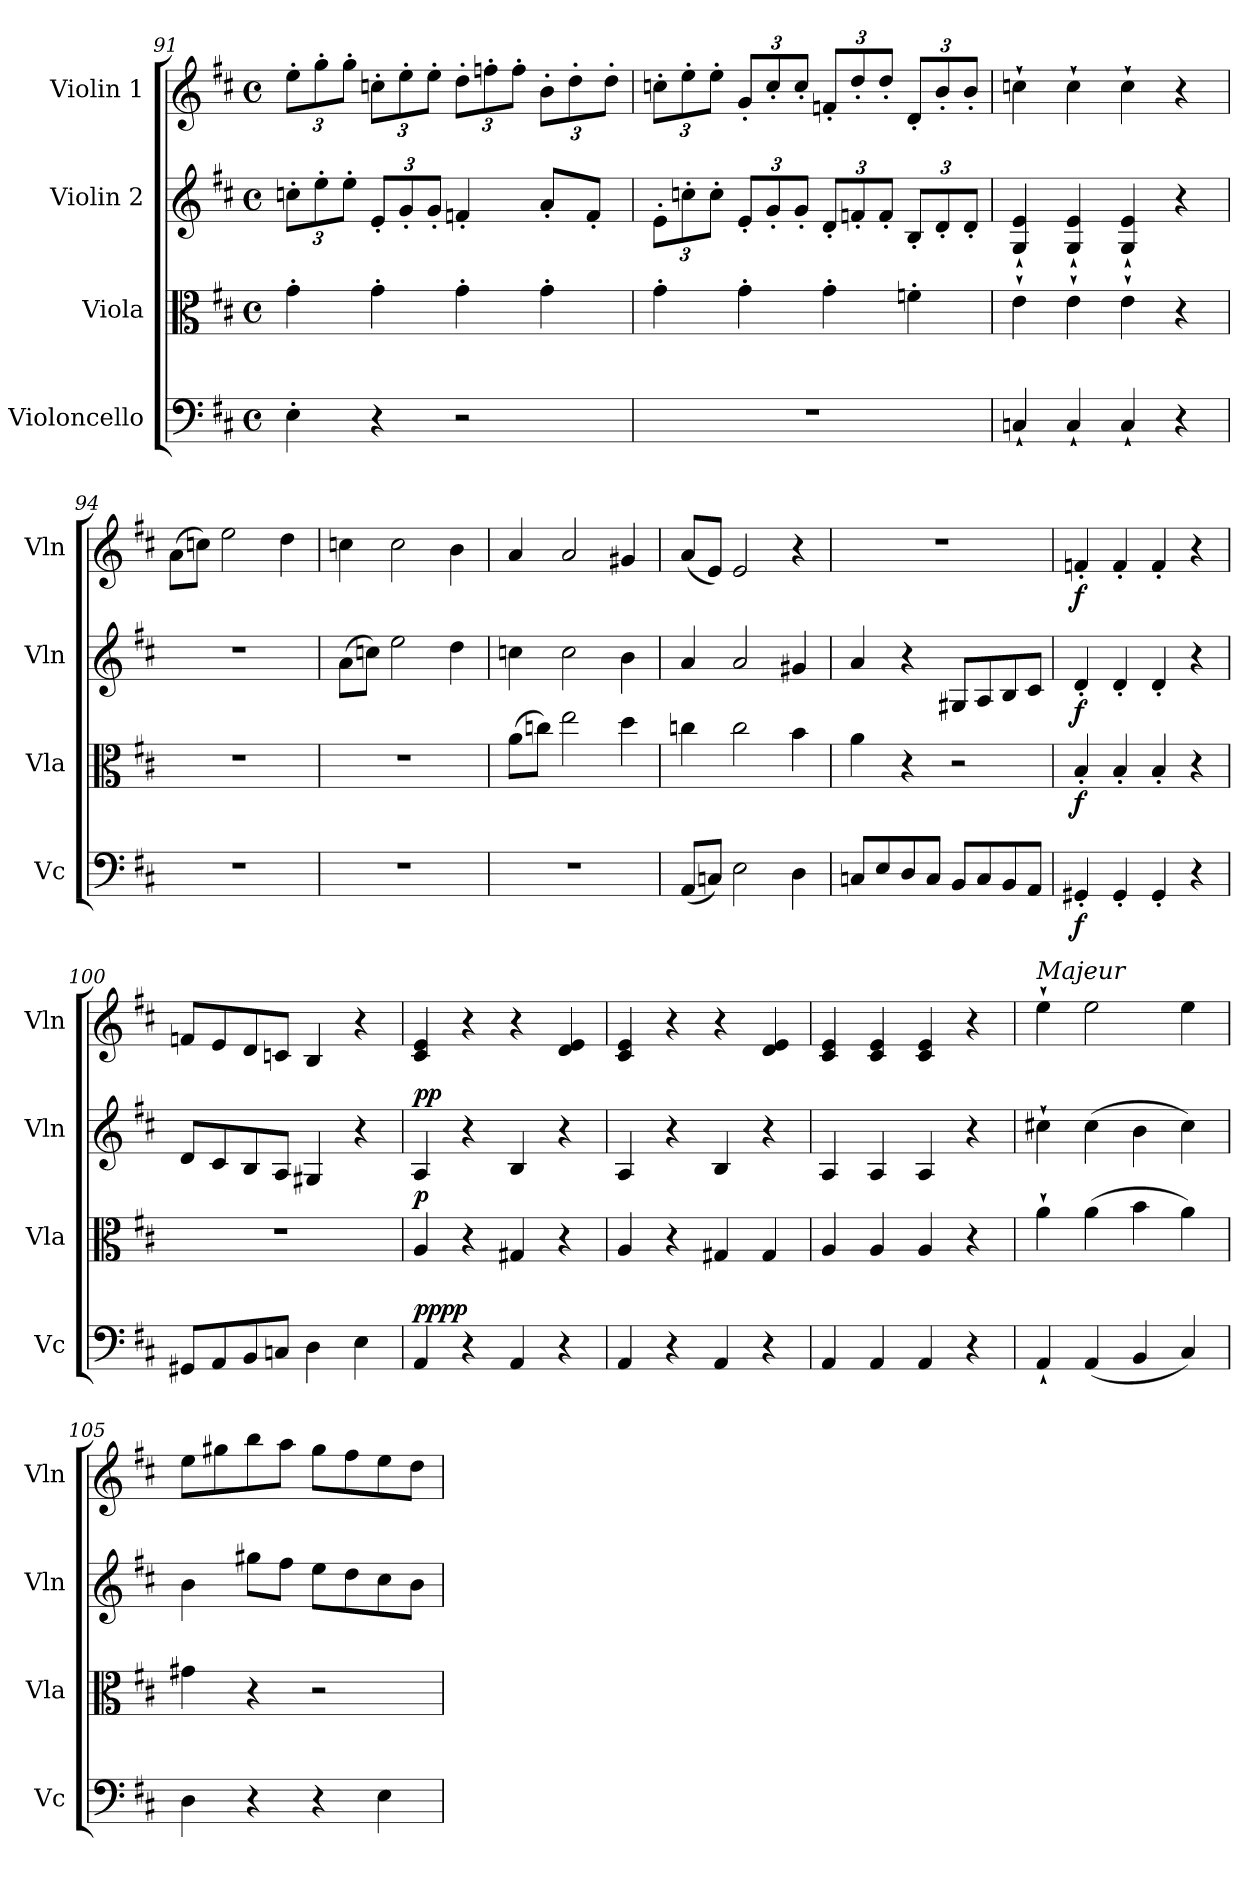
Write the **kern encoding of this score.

**kern	**dynam	**kern	**dynam	**kern	**dynam	**kern	**dynam
*part4	*part4	*part3	*part3	*part2	*part2	*part1	*part1
*staff4	*staff4	*staff3	*staff3	*staff2	*staff2	*staff1	*staff1
*I"Violoncello	*	*I"Viola	*	*I"Violin 2	*	*I"Violin 1	*
*I'Vc	*	*I'Vla	*	*I'Vln	*	*I'Vln	*
*clefF4	*	*clefC3	*	*clefG2	*	*clefG2	*
*k[f#c#]	*	*k[f#c#]	*	*k[f#c#]	*	*k[f#c#]	*
*M4/4	*	*M4/4	*	*M4/4	*	*M4/4	*
*met(c)	*	*met(c)	*	*met(c)	*	*met(c)	*
*	*	*	*	*Xbrackettup	*	*Xbrackettup	*
=91	=91	=91	=91	=91	=91	=91	=91
4E'\	.	4g'\	.	12ccn'\L	.	12ee'\L	.
.	.	.	.	12ee'\	.	12gg'\	.
.	.	.	.	12ee'\J	.	12gg'\J	.
4r	.	4g'\	.	12e'/L	.	12ccn'\L	.
.	.	.	.	12g'/	.	12ee'\	.
.	.	.	.	12g'/J	.	12ee'\J	.
2r	.	4g'\	.	4fn'/	.	12dd'\L	.
.	.	.	.	.	.	12ffn'\	.
.	.	.	.	.	.	12ff'\J	.
.	.	4g'\	.	8a'/L	.	12b'\L	.
.	.	.	.	.	.	12dd'\	.
.	.	.	.	8f'/J	.	.	.
.	.	.	.	.	.	12dd'\J	.
!!LO:LB:g=z
=92	=92	=92	=92	=92	=92	=92	=92
1r	.	4g'\	.	12e'\L	.	12ccn'\L	.
.	.	.	.	12ccn'\	.	12ee'\	.
.	.	.	.	12cc'\J	.	12ee'\J	.
.	.	4g'\	.	12e'/L	.	12g'/L	.
.	.	.	.	12g'/	.	12cc'/	.
.	.	.	.	12g'/J	.	12cc'/J	.
.	.	4g'\	.	12d'/L	.	12fn'/L	.
.	.	.	.	12fn'/	.	12dd'/	.
.	.	.	.	12f'/J	.	12dd'/J	.
.	.	4fn'\	.	12B'/L	.	12d'/L	.
.	.	.	.	12d'/	.	12b'/	.
.	.	.	.	12d'/J	.	12b'/J	.
=93	=93	=93	=93	=93	=93	=93	=93
4Cn`/	.	4e`\	.	4G/` 4e/`	.	4ccn`\	.
4C`/	.	4e`\	.	4G/` 4e/`	.	4cc`\	.
4C`/	.	4e`\	.	4G/` 4e/`	.	4cc`\	.
4r	.	4r	.	4r	.	4r	.
=94	=94	=94	=94	=94	=94	=94	=94
1r	.	1r	.	1r	.	(8a\L	.
.	.	.	.	.	.	8ccn\J)	.
.	.	.	.	.	.	2ee\	.
.	.	.	.	.	.	4dd\	.
=95	=95	=95	=95	=95	=95	=95	=95
1r	.	1r	.	(8a\L	.	4ccn\	.
.	.	.	.	8ccn\J)	.	.	.
.	.	.	.	2ee\	.	2cc\	.
.	.	.	.	4dd\	.	4b\	.
=96	=96	=96	=96	=96	=96	=96	=96
1r	.	(8a\L	.	4ccn\	.	4a/	.
.	.	8ccn\J)	.	.	.	.	.
.	.	2ee\	.	2cc\	.	2a/	.
.	.	4dd\	.	4b\	.	4g#X/	.
=97	=97	=97	=97	=97	=97	=97	=97
(8AA/L	.	4ccn\	.	4a/	.	(8a/L	.
8Cn/J)	.	.	.	.	.	8e/J)	.
2E\	.	2cc\	.	2a/	.	2e/	.
4D\	.	4b\	.	4g#X/	.	4r	.
!!LO:LB:g=z
=98	=98	=98	=98	=98	=98	=98	=98
8Cn/L	.	4a\	.	4a/	.	1r	.
8E/	.	.	.	.	.	.	.
8D/	.	4r	.	4r	.	.	.
8C/J	.	.	.	.	.	.	.
8BB/L	.	2r	.	8G#X/L	.	.	.
8C/	.	.	.	8A/	.	.	.
8BB/	.	.	.	8B/	.	.	.
8AA/J	.	.	.	8c#/J	.	.	.
=99	=99	=99	=99	=99	=99	=99	=99
!	!LO:DY:b	!	!LO:DY:b	!	!LO:DY:b	!	!LO:DY:b
4GG#X'/	f	4B'/	f	4d'/	f	4fn'/	f
4GG#'/	.	4B'/	.	4d'/	.	4f'/	.
4GG#'/	.	4B'/	.	4d'/	.	4f'/	.
4r	.	4r	.	4r	.	4r	.
=100	=100	=100	=100	=100	=100	=100	=100
8GG#X/L	.	1r	.	8d/L	.	8fn/L	.
8AA/	.	.	.	8c#/	.	8e/	.
8BB/	.	.	.	8B/	.	8d/	.
8Cn/J	.	.	.	8A/J	.	8cn/J	.
4D\	.	.	.	4G#X/	.	4B/	.
4E\	.	.	.	4r	.	4r	.
=101	=101	=101	=101	=101	=101	=101	=101
!	!LO:DY:a	!	!	!	!	!	!
!	!LO:DY:n=1:a	!	!	!	!	!	!
!	!LO:DY:n=2:a	!	!	!	!	!	!
!	!LO:DY:n=3:b	!	!LO:DY:a	!	!LO:DY:a	!	!
!	!	!	!	!	!LO:DY:n=1:a	!	!
4AA/	p p p p	4A/	p	4A/	p p	4c#/ 4e/	.
4r	.	4r	.	4r	.	4r	.
4AA/	.	4G#X/	.	4B/	.	4r	.
4r	.	4r	.	4r	.	4d/ 4e/	.
=102	=102	=102	=102	=102	=102	=102	=102
4AA/	.	4A/	.	4A/	.	4c#/ 4e/	.
4r	.	4r	.	4r	.	4r	.
4AA/	.	4G#X/	.	4B/	.	4r	.
4r	.	4G#/	.	4r	.	4d/ 4e/	.
=103	=103	=103	=103	=103	=103	=103	=103
4AA/	.	4A/	.	4A/	.	4c#/ 4e/	.
4AA/	.	4A/	.	4A/	.	4c#/ 4e/	.
4AA/	.	4A/	.	4A/	.	4c#/ 4e/	.
4r	.	4r	.	4r	.	4r	.
!!LO:LB:g=z
=104	=104	=104	=104	=104	=104	=104	=104
!	!	!	!	!	!	!LO:TX:a:i:t=Majeur	!
4AA`/	.	4a`\	.	4cc#X`\	.	4ee`\	.
(<4AA/	.	(>4a\	.	(4cc#\	.	2ee\	.
4BB/	.	4b\	.	4b\	.	.	.
4C#/)	.	4a\)	.	4cc#\)	.	4ee\	.
=105	=105	=105	=105	=105	=105	=105	=105
4D\	.	4g#X\	.	4b\	.	8ee\L	.
.	.	.	.	.	.	8gg#X\	.
4r	.	4r	.	8gg#X\L	.	8bb\	.
.	.	.	.	8ff#\J	.	8aa\J	.
4r	.	2r	.	8ee\L	.	8gg#\L	.
.	.	.	.	8dd\	.	8ff#\	.
4E\	.	.	.	8cc#\	.	8ee\	.
.	.	.	.	8b\J	.	8dd\J	.
=	=	=	=	=	=	=	=
*-	*-	*-	*-	*-	*-	*-	*-
